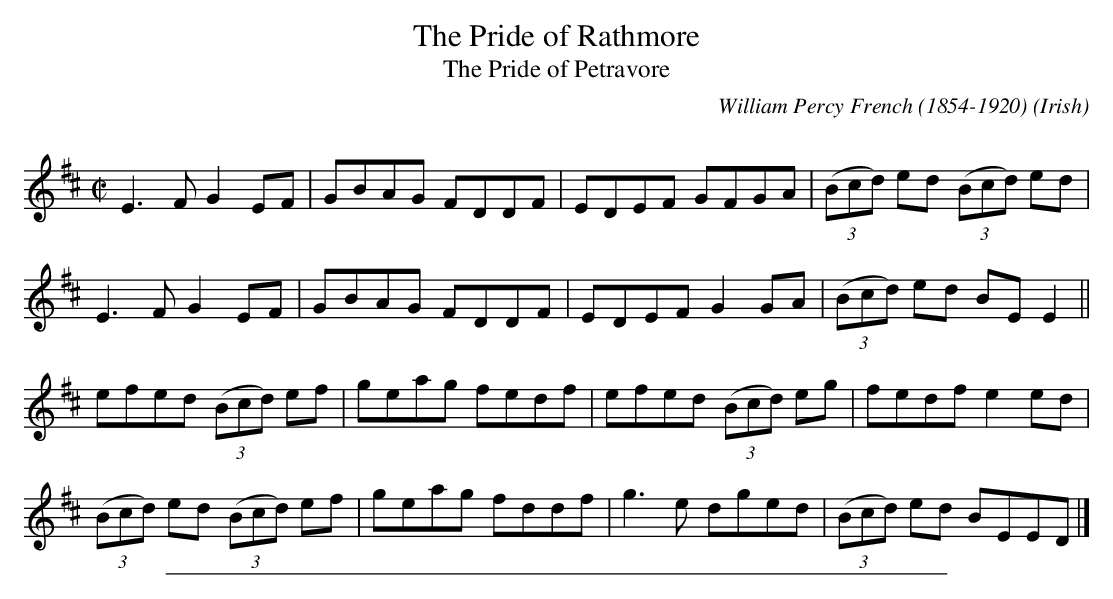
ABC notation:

X:1
T: The Pride of Rathmore
T: The Pride of Petravore
C:William Percy French (1854-1920)
O:Irish
Q:333
L:1/8
M:C|
K:Edor
E3 F G2EF | GBAG FDDF | EDEF GFGA | (3(Bcd) ed (3(Bcd) ed |
E3 F G2EF | GBAG FDDF | EDEF G2 GA | (3(Bcd) ed BE E2 ||
efed (3(Bcd) ef | geag fedf | efed (3(Bcd) eg | fedf e2 ed |
(3(Bcd) ed (3(Bcd) ef | geag fddf | g3 e dged | (3(Bcd) ed BEED |]
